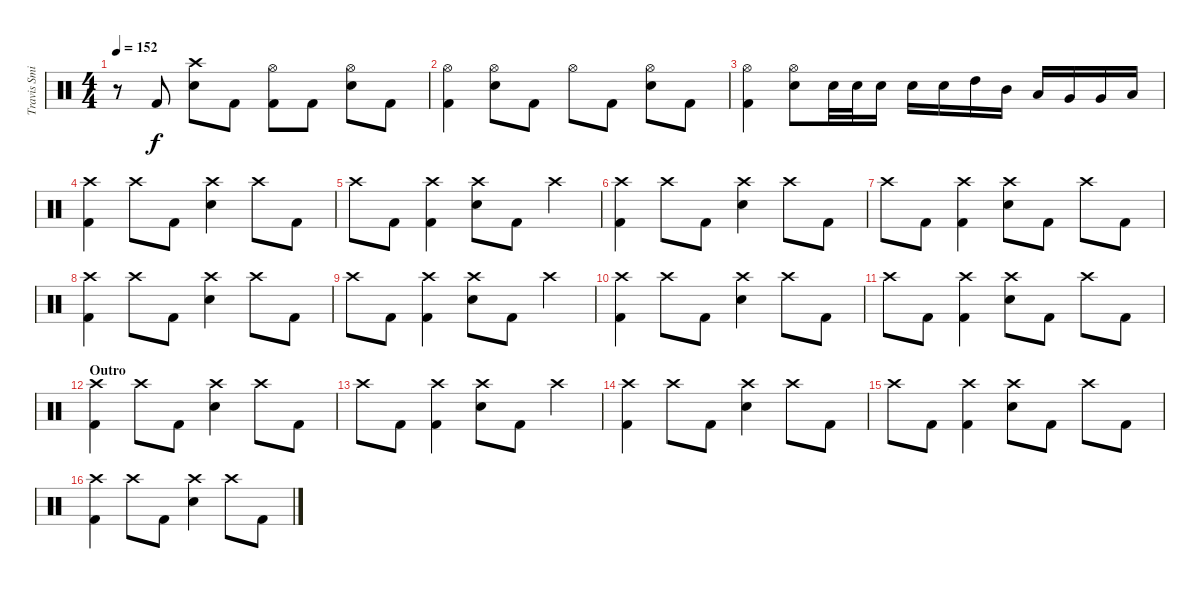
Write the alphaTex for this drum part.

\track ("Travis Smith" "Travis Smi") {instrument percussion}
\staff {score}
\articulation defaults
\ts (4 4)
\tempo 152
\clef neutral
\ks c
r.8{dy f} "Kick (hit) 2".8 ("Snare (hit) 2" "Crash high (hit)").8 "Kick (hit) 2".8 ("Kick (hit) 2" "Hi-Hat (open)").8 "Kick (hit) 2".8 ("Snare (hit) 2" "Hi-Hat (open)").8 "Kick (hit) 2".8 |
("Kick (hit) 2" "Hi-Hat (open)").4 ("Snare (hit) 2" "Hi-Hat (open)").8 "Kick (hit) 2".8 "Hi-Hat (open)".8 "Kick (hit) 2".8 ("Snare (hit) 2" "Hi-Hat (open)").8 "Kick (hit) 2".8 |
("Kick (hit) 2" "Hi-Hat (open)").4 ("Snare (hit) 2" "Hi-Hat (open)").8 "Snare (hit) 2".32 "Snare (hit) 2".32 "Snare (hit) 2".16 "Snare (hit) 2".16 "Snare (hit) 2".16 "High Tom (hit)".16 "Mid Tom (hit)".16 "Low Tom (hit)".16 "Very Low Tom (hit)".16 "Very Low Tom (hit)".16 "Low Floor Tom (hit)".16 |
("Kick (hit) 2" "Crash high (hit)").4 "Crash high (hit)".8 "Kick (hit) 2".8 ("Snare (hit) 2" "Crash high (hit)").4 "Crash high (hit)".8 "Kick (hit) 2".8 |
"Crash high (hit)".8 "Kick (hit) 2".8 ("Kick (hit) 2" "Crash high (hit)").4 ("Snare (hit) 2" "Crash high (hit)").8 "Kick (hit) 2".8 "Crash high (hit)".4 |
("Kick (hit) 2" "Crash high (hit)").4 "Crash high (hit)".8 "Kick (hit) 2".8 ("Snare (hit) 2" "Crash high (hit)").4 "Crash high (hit)".8 "Kick (hit) 2".8 |
"Crash high (hit)".8 "Kick (hit) 2".8 ("Kick (hit) 2" "Crash high (hit)").4 ("Snare (hit) 2" "Crash high (hit)").8 "Kick (hit) 2".8 "Crash high (hit)".8 "Kick (hit) 2".8 |
("Kick (hit) 2" "Crash high (hit)").4 "Crash high (hit)".8 "Kick (hit) 2".8 ("Snare (hit) 2" "Crash high (hit)").4 "Crash high (hit)".8 "Kick (hit) 2".8 |
"Crash high (hit)".8 "Kick (hit) 2".8 ("Kick (hit) 2" "Crash high (hit)").4 ("Snare (hit) 2" "Crash high (hit)").8 "Kick (hit) 2".8 "Crash high (hit)".4 |
("Kick (hit) 2" "Crash high (hit)").4 "Crash high (hit)".8 "Kick (hit) 2".8 ("Snare (hit) 2" "Crash high (hit)").4 "Crash high (hit)".8 "Kick (hit) 2".8 |
"Crash high (hit)".8 "Kick (hit) 2".8 ("Kick (hit) 2" "Crash high (hit)").4 ("Snare (hit) 2" "Crash high (hit)").8 "Kick (hit) 2".8 "Crash high (hit)".8 "Kick (hit) 2".8 |
\section ("" "Outro")
("Kick (hit) 2" "Crash high (hit)").4 "Crash high (hit)".8 "Kick (hit) 2".8 ("Snare (hit) 2" "Crash high (hit)").4 "Crash high (hit)".8 "Kick (hit) 2".8 |
"Crash high (hit)".8 "Kick (hit) 2".8 ("Kick (hit) 2" "Crash high (hit)").4 ("Snare (hit) 2" "Crash high (hit)").8 "Kick (hit) 2".8 "Crash high (hit)".4 |
("Kick (hit) 2" "Crash high (hit)").4 "Crash high (hit)".8 "Kick (hit) 2".8 ("Snare (hit) 2" "Crash high (hit)").4 "Crash high (hit)".8 "Kick (hit) 2".8 |
"Crash high (hit)".8 "Kick (hit) 2".8 ("Kick (hit) 2" "Crash high (hit)").4 ("Snare (hit) 2" "Crash high (hit)").8 "Kick (hit) 2".8 "Crash high (hit)".8 "Kick (hit) 2".8 |
("Kick (hit) 2" "Crash high (hit)").4 "Crash high (hit)".8 "Kick (hit) 2".8 ("Snare (hit) 2" "Crash high (hit)").4 "Crash high (hit)".8 "Kick (hit) 2".8
